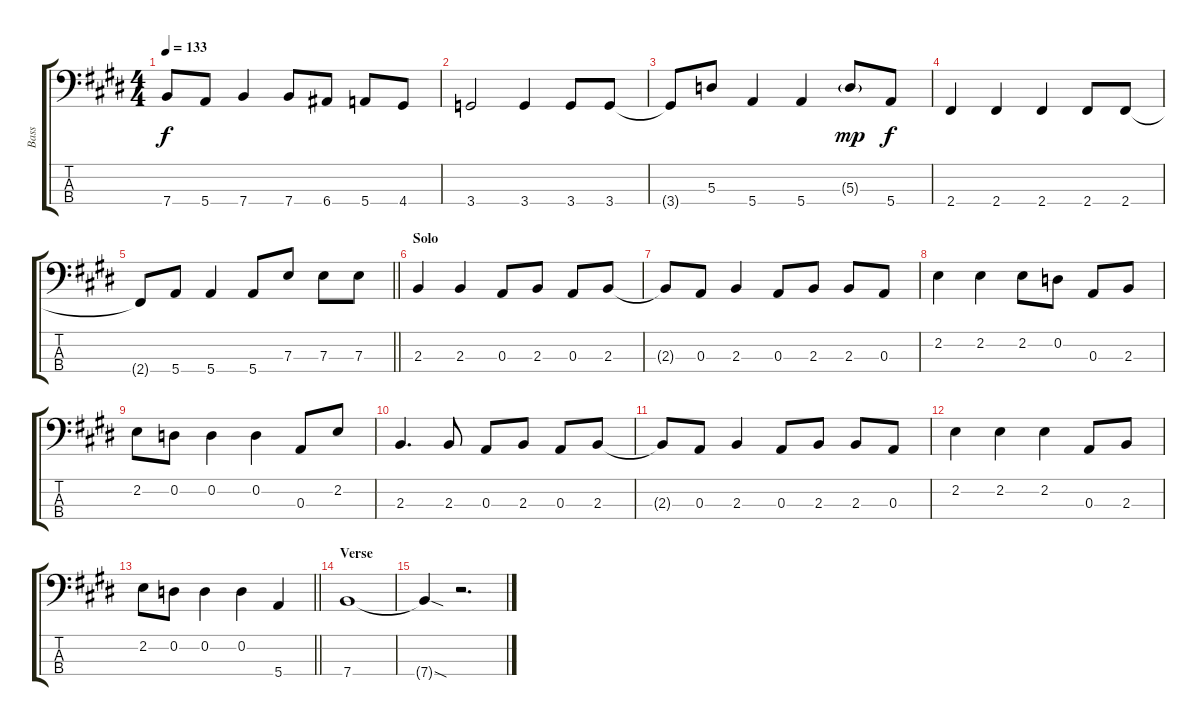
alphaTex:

\track ("Bass" "Bass") {instrument electricbassfinger}
\staff {score tabs}
\tuning (G2 D2 A1 E1) {hide}
\ts (4 4)
\tempo 133
\clef f4
\ks e
7.4{t}.8{dy f} 5.4.8 7.4.4 7.4.8 6.4.8 5.4.8 4.4.8 |
3.4.2 3.4.4 3.4.8 3.4.8 |
3.4{t}.8 5.3.8 5.4.4 5.4.4 5.3{g}.8{dy mp} 5.4.8{dy f} |
2.4.4 2.4.4 2.4.4 2.4.8 2.4.8 |
\barLineRight lightlight
2.4{t}.8{volume 10} 5.4.8 5.4.4 5.4.8 7.3.8 7.3.8 7.3.8 |
\section ("" "Solo")
2.3.4 2.3.4 0.3.8 2.3.8 0.3.8 2.3.8 |
2.3{t}.8 0.3.8 2.3.4 0.3.8 2.3.8 2.3.8 0.3.8 |
2.2.4 2.2.4 2.2.8 0.2.8 0.3.8 2.3.8 |
2.2.8 0.2.8 0.2.4 0.2.4 0.3.8 2.2.8 |
2.3.4{d} 2.3.8 0.3.8 2.3.8 0.3.8 2.3.8 |
2.3{t}.8 0.3.8 2.3.4 0.3.8 2.3.8 2.3.8 0.3.8 |
2.2.4 2.2.4 2.2.4 0.3.8 2.3.8 |
\barLineRight lightlight
2.2.8 0.2.8 0.2.4 0.2.4 5.4.4 |
\section ("" "Verse")
7.4.1 |
7.4{sod t}.4 r.2{d}
